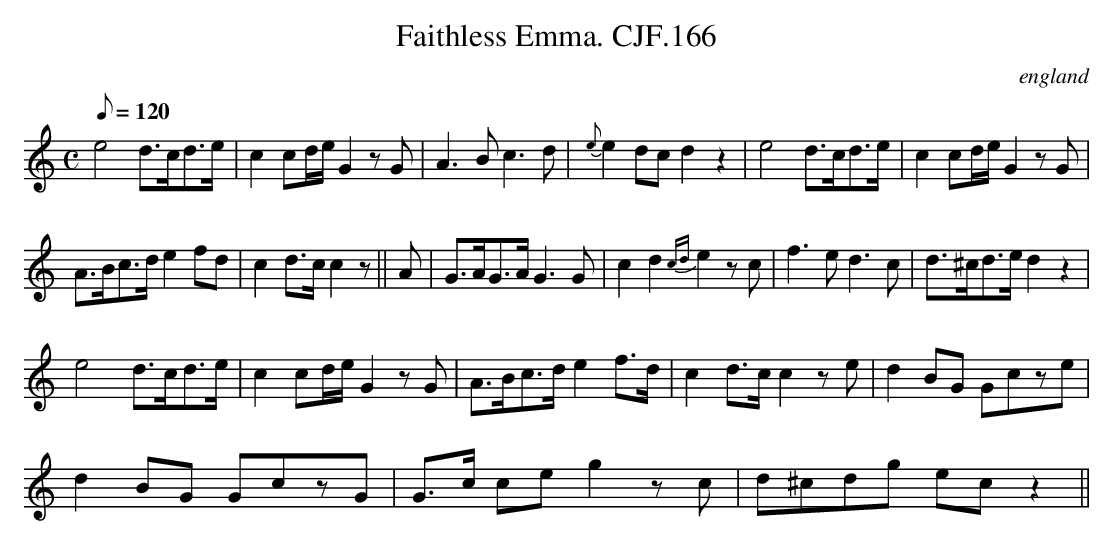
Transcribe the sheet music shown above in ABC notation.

X:1
T:Faithless Emma. CJF.166
O:england
M:C
L:1/8
Q:120
K:C
e4d>cd>e|c2cd/e/G2zG|A3Bc3d|{e}e2dcd2z2|e4d>cd>e|c2cd/e/G2zG|
A>Bc>de2fd|c2d>cc2z||A|G>AG>AG3G|c2d2{cd}e2zc|f3ed3c|d>^cd>ed2z2|
e4d>cd>e|c2cd/e/G2zG|A>Bc>de2f>d|c2d>cc2ze|d2BG Gcze|
d2BG GczG|G>c cehg2zc|d^cdg ecz2||
